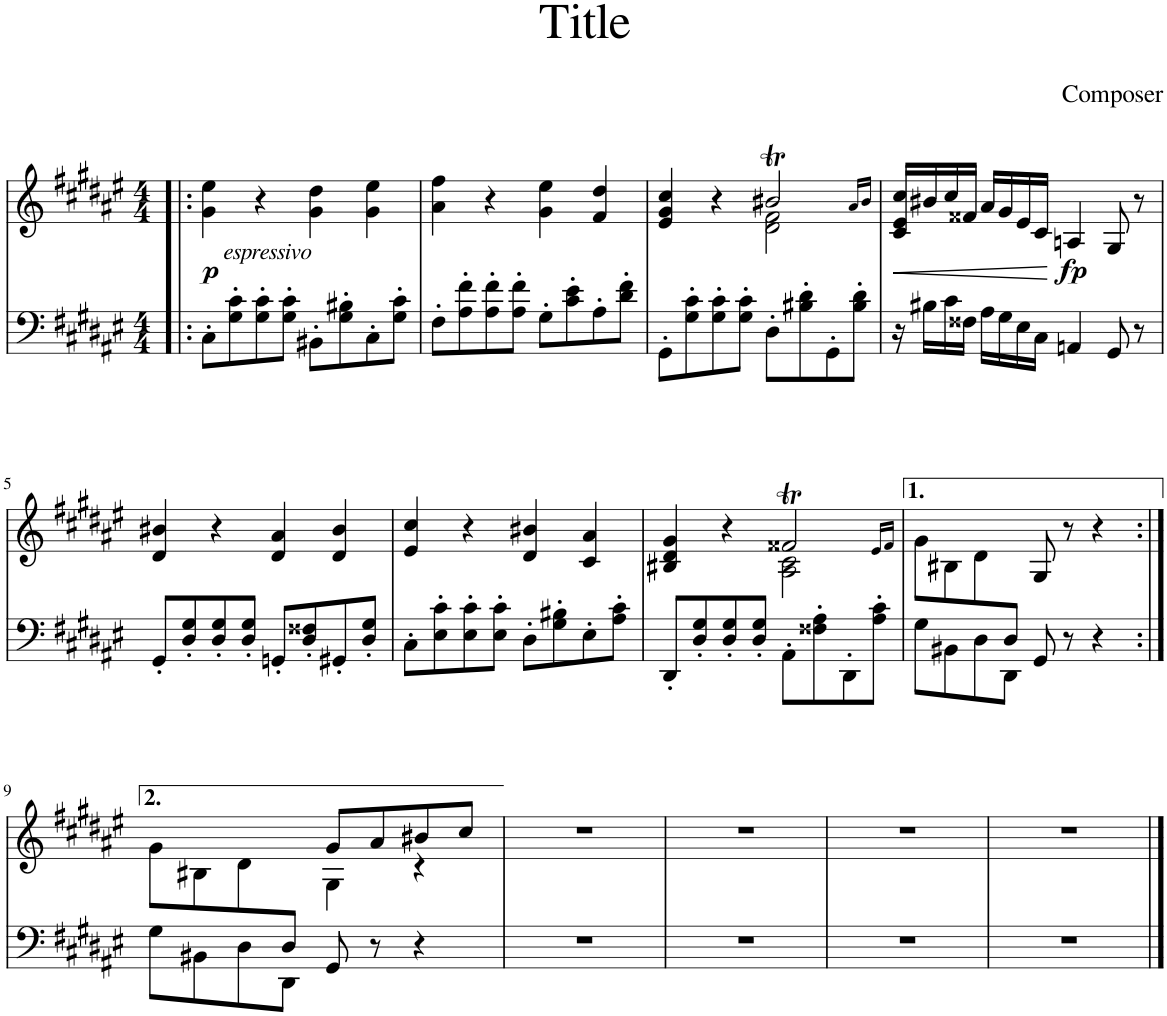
**kern	**kern	**dynam
*part1	*part1	*part1
*staff2	*staff1	*staff1/2
*I"Piano	*	*
*I'Pno.	*	*
*clefF4	*clefG2	*
*k[f#c#g#d#a#e#]	*k[f#c#g#d#a#e#]	*
*M4/4	*M4/4	*
=1!|:	=1!|:	=1!|:
!	!LO:TX:b:i:t=espressivo	!
!	!	!LO:DY:b
8C#'\L	4g#\ 4ee#\	p
8G#\' 8c#\'	.	.
8G#\' 8c#\'	4r	.
8G#\' 8c#\'J	.	.
8BB#X'\L	4g#\ 4dd#\	.
8G#\' 8B#X\'	.	.
8C#'\	4g#\ 4ee#\	.
8G#\' 8c#\'J	.	.
=2	=2	=2
8F#'\L	4a#\ 4ff#\	.
8A#\' 8f#\'	.	.
8A#\' 8f#\'	4r	.
8A#\' 8f#\'J	.	.
8G#'\L	4g#\ 4ee#\	.
8c#\' 8e#\'	.	.
8A#'\	4f#/ 4dd#/	.
8d#\' 8f#\'J	.	.
=3	=3	=3
*	*^	*
8GG#'\L	4e#/ 4g#/ 4cc#/	2ryy	.
8G#\' 8c#\'	.	.	.
8G#\' 8c#\'	4r	.	.
8G#\' 8c#\'J	.	.	.
8D#'\L	2b#Xt/	2d#\ 2f#\	.
8B#X\' 8d#\'	.	.	.
8GG#'\	.	.	.
8B#\' 8d#\'J	.	.	.
*	*v	*v	*
.	16qa#/LL	.
.	16qb#/JJ	.
=4	=4	=4
!	!	!LO:HP:b
16r	16c#/ 16e#/ 16cc#/LL	<
16B#X\LL	16b#X/	.
16c#\	16cc#/	.
16F##X\JJ	16f##X/JJ	.
16A#\LL	16a#/LL	.
16G#\	16g#/	.
16E#\	16e#/	.
16C#\JJ	16c#/JJ	.
!	!	!LO:DY:n=1:b
4AAn/	4An/	[ fp
8GG#/	8G#/	.
8r	8r	.
!!LO:LB:g=z
=5	=5	=5
8GG#'/L	4d#/ 4b#X/	.
8D#/' 8G#/'	.	.
8D#/' 8G#/'	4r	.
8D#/' 8G#/'J	.	.
8GGn'/L	4d#/ 4a#/	.
8D#/' 8F##X/'	.	.
8GG#X'/	4d#/ 4b#/	.
8D#/' 8G#/'J	.	.
=6	=6	=6
8C#'\L	4e#/ 4cc#/	.
8E#\' 8c#\'	.	.
8E#\' 8c#\'	4r	.
8E#\' 8c#\'J	.	.
8D#'\L	4d#/ 4b#X/	.
8G#\' 8B#X\'	.	.
8E#'\	4c#/ 4a#/	.
8A#\' 8c#\'J	.	.
=7	=7	=7
*	*^	*
8DD#'/L	4B#X/ 4d#/ 4g#/	2ryy	.
8D#/' 8G#/'	.	.	.
8D#/' 8G#/'	4r	.	.
8D#/' 8G#/'J	.	.	.
8AA#'\L	2f##Xt/	2A#\ 2c#\	.
8F##X\' 8A#\'	.	.	.
8DD#'\	.	.	.
8A#\' 8c#\'J	.	.	.
*	*v	*v	*
.	16qe#/LL	.
.	16qf##/JJ	.
=8	=8	=8
*^	*	*
4.ryy	8G#\L	8g#\L	.
.	8BB#X\	8B#X\	.
.	8D#\	8d#\	.
8D#/J	8DD#\J	8ryy	.
2ryy	8GG#/	8G#/	.
.	8r	8r	.
.	4r	4r	.
!!LO:LB:g=z
=9:|!	=9:|!	=9:|!	=9:|!
*	*	*^	*
4.ryy	8G#\L	8g#\L	2ryy	.
.	8BB#X\	8B#X\	.	.
.	8D#\	8d#\	.	.
8D#/J	8DD#\J	8ryy	.	.
2ryy	8GG#/	8g#/L	4G#\	.
.	8r	8a#/	.	.
.	4r	8b#X/	4r	.
.	.	8cc#/J	.	.
*v	*v	*	*	*
*	*v	*v	*
=10	=10	=10
1r	1r	.
=11	=11	=11
1r	1r	.
=12	=12	=12
1r	1r	.
=13	=13	=13
1r	1r	.
==	==	==
*-	*-	*-
